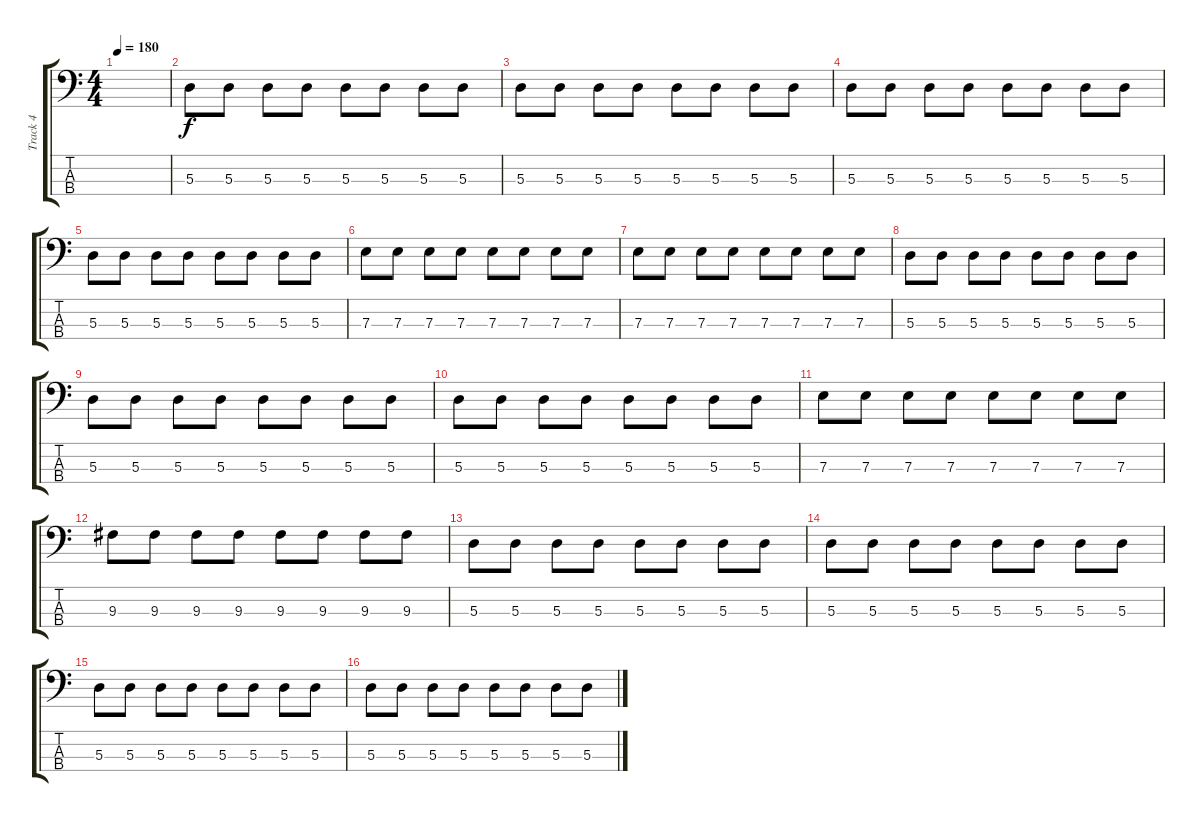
\track ("Track 4" "Track 4") {instrument electricbassfinger}
\staff {score tabs}
\tuning (G2 D2 A1 E1) {hide}
\ts (4 4)
\tempo 180
\clef f4
\ks c
|
5.3.8 5.3.8 5.3.8 5.3.8 5.3.8 5.3.8 5.3.8 5.3.8 |
5.3.8 5.3.8 5.3.8 5.3.8 5.3.8 5.3.8 5.3.8 5.3.8 |
5.3.8 5.3.8 5.3.8 5.3.8 5.3.8 5.3.8 5.3.8 5.3.8 |
5.3.8 5.3.8 5.3.8 5.3.8 5.3.8 5.3.8 5.3.8 5.3.8 |
7.3.8 7.3.8 7.3.8 7.3.8 7.3.8 7.3.8 7.3.8 7.3.8 |
7.3.8 7.3.8 7.3.8 7.3.8 7.3.8 7.3.8 7.3.8 7.3.8 |
5.3.8 5.3.8 5.3.8 5.3.8 5.3.8 5.3.8 5.3.8 5.3.8 |
5.3.8 5.3.8 5.3.8 5.3.8 5.3.8 5.3.8 5.3.8 5.3.8 |
5.3.8 5.3.8 5.3.8 5.3.8 5.3.8 5.3.8 5.3.8 5.3.8 |
7.3.8 7.3.8 7.3.8 7.3.8 7.3.8 7.3.8 7.3.8 7.3.8 |
9.3.8 9.3.8 9.3.8 9.3.8 9.3.8 9.3.8 9.3.8 9.3.8 |
5.3.8 5.3.8 5.3.8 5.3.8 5.3.8 5.3.8 5.3.8 5.3.8 |
5.3.8 5.3.8 5.3.8 5.3.8 5.3.8 5.3.8 5.3.8 5.3.8 |
5.3.8 5.3.8 5.3.8 5.3.8 5.3.8 5.3.8 5.3.8 5.3.8 |
5.3.8 5.3.8 5.3.8 5.3.8 5.3.8 5.3.8 5.3.8 5.3.8
